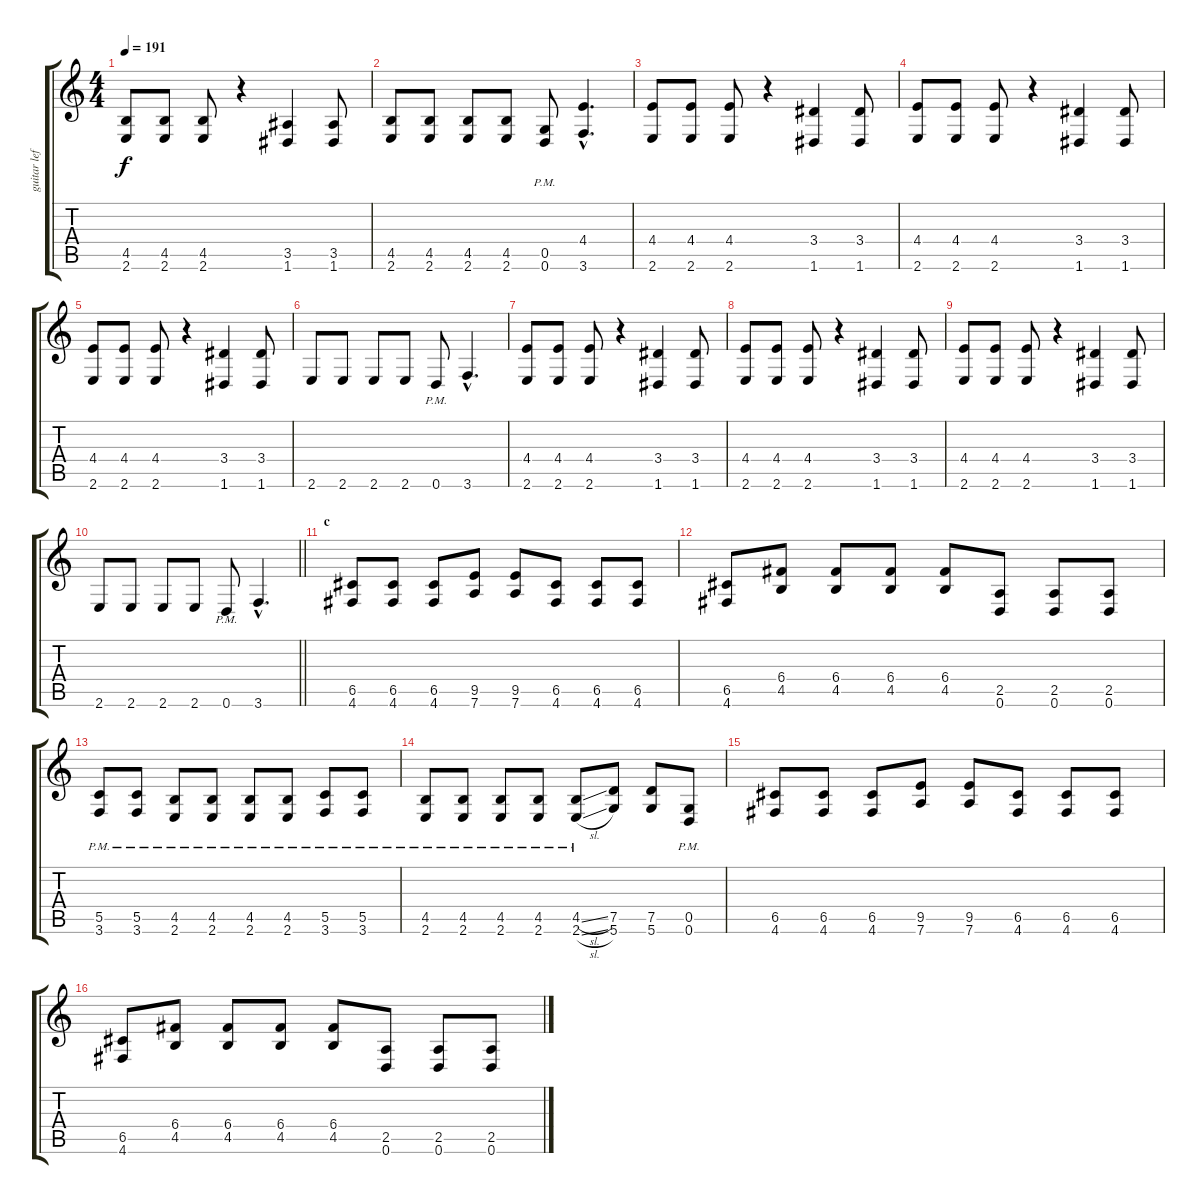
\track ("guitar left" "guitar lef") {instrument distortionguitar}
\staff {score tabs}
\tuning (D4 A3 F3 C3 G2 D2) {hide}
\ts (4 4)
\tempo 191
\clef g2
\ks c
(4.5 2.6).8{dy f} (4.5 2.6).8 (4.5 2.6).8 r.4 (3.5 1.6).4 (3.5 1.6).8 |
(4.5 2.6).8 (4.5 2.6).8 (4.5 2.6).8 (4.5 2.6).8 (0.5{pm} 0.6{pm}).8 (4.4{hac} 3.6{hac}).4{d} |
(4.4 2.6).8 (4.4 2.6).8 (4.4 2.6).8 r.4 (3.4 1.6).4 (3.4 1.6).8 |
(4.4 2.6).8 (4.4 2.6).8 (4.4 2.6).8 r.4 (3.4 1.6).4 (3.4 1.6).8 |
(4.4 2.6).8 (4.4 2.6).8 (4.4 2.6).8 r.4 (3.4 1.6).4 (3.4 1.6).8 |
2.6.8 2.6.8 2.6.8 2.6.8 0.6{pm}.8 3.6{hac}.4{d} |
(4.4 2.6).8 (4.4 2.6).8 (4.4 2.6).8 r.4 (3.4 1.6).4 (3.4 1.6).8 |
(4.4 2.6).8 (4.4 2.6).8 (4.4 2.6).8 r.4 (3.4 1.6).4 (3.4 1.6).8 |
(4.4 2.6).8 (4.4 2.6).8 (4.4 2.6).8 r.4 (3.4 1.6).4 (3.4 1.6).8 |
\barLineRight lightlight
2.6.8 2.6.8 2.6.8 2.6.8 0.6{pm}.8 3.6{hac}.4{d} |
\section ("" "c")
(6.5 4.6).8 (6.5 4.6).8 (6.5 4.6).8 (9.5 7.6).8 (9.5 7.6).8 (6.5 4.6).8 (6.5 4.6).8 (6.5 4.6).8 |
(6.5 4.6).8 (6.4 4.5).8 (6.4 4.5).8 (6.4 4.5).8 (6.4 4.5).8 (2.5 0.6).8 (2.5 0.6).8 (2.5 0.6).8 |
(5.5{pm} 3.6{pm}).8 (5.5{pm} 3.6{pm}).8 (4.5{pm} 2.6{pm}).8 (4.5{pm} 2.6{pm}).8 (4.5{pm} 2.6{pm}).8 (4.5{pm} 2.6{pm}).8 (5.5{pm} 3.6{pm}).8 (5.5{pm} 3.6{pm}).8 |
(4.5{pm} 2.6{pm}).8 (4.5{pm} 2.6{pm}).8 (4.5{pm} 2.6{pm}).8 (4.5{pm} 2.6{pm}).8 (4.5{sl pm} 2.6{sl pm}).8 (7.5 5.6).8 (7.5 5.6).8 (0.5{pm} 0.6{pm}).8 |
(6.5 4.6).8 (6.5 4.6).8 (6.5 4.6).8 (9.5 7.6).8 (9.5 7.6).8 (6.5 4.6).8 (6.5 4.6).8 (6.5 4.6).8 |
(6.5 4.6).8 (6.4 4.5).8 (6.4 4.5).8 (6.4 4.5).8 (6.4 4.5).8 (2.5 0.6).8 (2.5 0.6).8 (2.5 0.6).8
